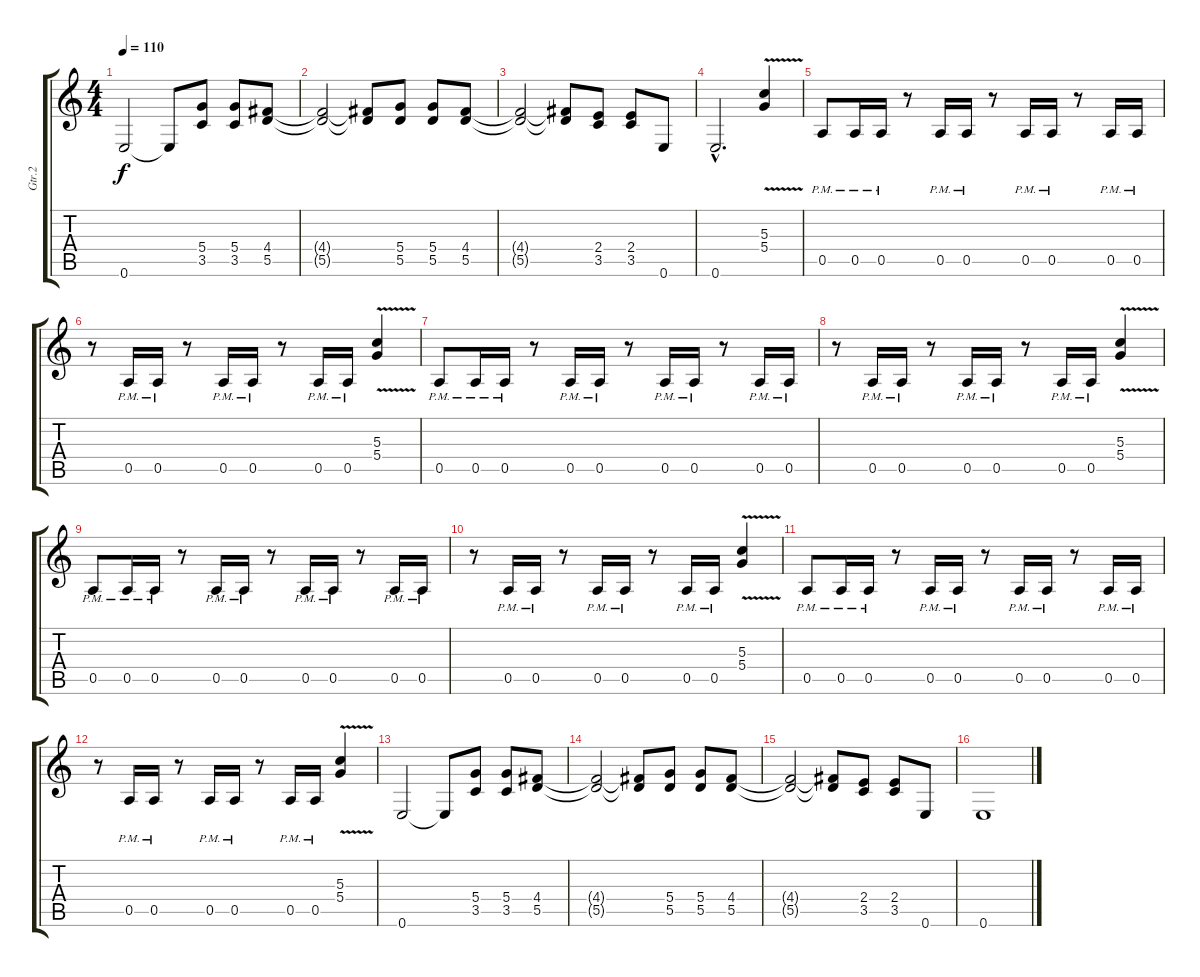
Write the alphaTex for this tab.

\track ("Gtr.2" "Gtr.2") {instrument overdrivenguitar}
\staff {score tabs}
\tuning (E4 B3 G3 D3 A2 E2) {hide}
\ts (4 4)
\tempo 110
\clef g2
\ks c
0.6.2{dy f} 0.6{t}.8 (5.4 3.5).8 (5.4 3.5).8 (4.4 5.5).8 |
(4.4{t} 5.5{t}).2 (4.4{t} 5.5{t}).8 (5.4 5.5).8 (5.4 5.5).8 (4.4 5.5).8 |
(4.4{t} 5.5{t}).2 (4.4{t} 5.5{t}).8 (2.4 3.5).8 (2.4 3.5).8 0.6.8 |
0.6{hac}.2{d} (5.3{v} 5.4{v}).4 |
0.5{pm}.8 0.5{pm}.16 0.5{pm}.16 r.8 0.5{pm}.16 0.5{pm}.16 r.8 0.5{pm}.16 0.5{pm}.16 r.8 0.5{pm}.16 0.5{pm}.16 |
r.8 0.5{pm}.16 0.5{pm}.16 r.8 0.5{pm}.16 0.5{pm}.16 r.8 0.5{pm}.16 0.5{pm}.16 (5.3{v} 5.4{v}).4 |
0.5{pm}.8 0.5{pm}.16 0.5{pm}.16 r.8 0.5{pm}.16 0.5{pm}.16 r.8 0.5{pm}.16 0.5{pm}.16 r.8 0.5{pm}.16 0.5{pm}.16 |
r.8 0.5{pm}.16 0.5{pm}.16 r.8 0.5{pm}.16 0.5{pm}.16 r.8 0.5{pm}.16 0.5{pm}.16 (5.3{v} 5.4{v}).4 |
0.5{pm}.8 0.5{pm}.16 0.5{pm}.16 r.8 0.5{pm}.16 0.5{pm}.16 r.8 0.5{pm}.16 0.5{pm}.16 r.8 0.5{pm}.16 0.5{pm}.16 |
r.8 0.5{pm}.16 0.5{pm}.16 r.8 0.5{pm}.16 0.5{pm}.16 r.8 0.5{pm}.16 0.5{pm}.16 (5.3{v} 5.4{v}).4 |
0.5{pm}.8 0.5{pm}.16 0.5{pm}.16 r.8 0.5{pm}.16 0.5{pm}.16 r.8 0.5{pm}.16 0.5{pm}.16 r.8 0.5{pm}.16 0.5{pm}.16 |
r.8 0.5{pm}.16 0.5{pm}.16 r.8 0.5{pm}.16 0.5{pm}.16 r.8 0.5{pm}.16 0.5{pm}.16 (5.3{v} 5.4{v}).4 |
0.6.2 0.6{t}.8 (5.4 3.5).8 (5.4 3.5).8 (4.4 5.5).8 |
(4.4{t} 5.5{t}).2 (4.4{t} 5.5{t}).8 (5.4 5.5).8 (5.4 5.5).8 (4.4 5.5).8 |
(4.4{t} 5.5{t}).2 (4.4{t} 5.5{t}).8 (2.4 3.5).8 (2.4 3.5).8 0.6.8 |
0.6.1
